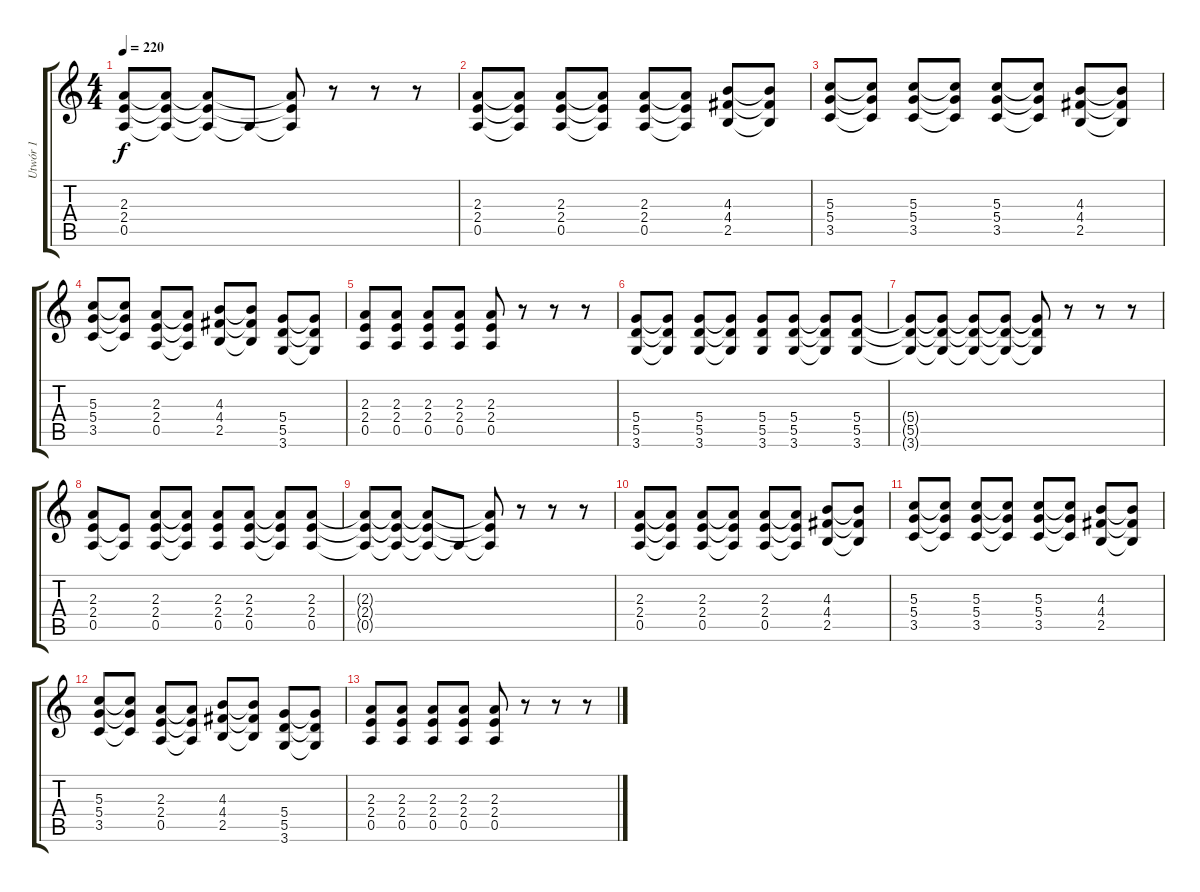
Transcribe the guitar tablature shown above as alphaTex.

\track ("Utwór 1" "Utwór 1") {instrument overdrivenguitar}
\staff {score tabs}
\tuning (E4 B3 G3 D3 A2 E2) {hide}
\ts (4 4)
\tempo 220
\clef g2
\ks c
(2.3{t} 2.4{t} 0.5{t}).8{dy f} (2.3{t} 2.4{t} 0.5{t}).8 (2.3{t} 2.4{t} 0.5{t}).8 0.5{t}.8 (2.3{t} 2.4{t} 0.5{t}).8 r.8 r.8 r.8 |
(2.3 2.4 0.5).8 (2.3{t} 2.4{t} 0.5{t}).8 (2.3 2.4 0.5).8 (2.3{t} 2.4{t} 0.5{t}).8 (2.3 2.4 0.5).8 (2.3{t} 2.4{t} 0.5{t}).8 (4.3 4.4 2.5).8 (4.3{t} 4.4{t} 2.5{t}).8 |
(5.3 5.4 3.5).8 (5.3{t} 5.4{t} 3.5{t}).8 (5.3 5.4 3.5).8 (5.3{t} 5.4{t} 3.5{t}).8 (5.3 5.4 3.5).8 (5.3{t} 5.4{t} 3.5{t}).8 (4.3 4.4 2.5).8 (4.3{t} 4.4{t} 2.5{t}).8 |
(5.3 5.4 3.5).8 (5.3{t} 5.4{t} 3.5{t}).8 (2.3 2.4 0.5).8 (2.3{t} 2.4{t} 0.5{t}).8 (4.3 4.4 2.5).8 (4.3{t} 4.4{t} 2.5{t}).8 (5.4 5.5 3.6).8 (5.4{t} 5.5{t} 3.6{t}).8 |
(2.3 2.4 0.5).8 (2.3 2.4 0.5).8 (2.3 2.4 0.5).8 (2.3 2.4 0.5).8 (2.3 2.4 0.5).8 r.8 r.8 r.8 |
(5.4 5.5 3.6).8 (5.4{t} 5.5{t} 3.6{t}).8 (5.4 5.5 3.6).8 (5.4{t} 5.5{t} 3.6{t}).8 (5.4 5.5 3.6).8 (5.4 5.5 3.6).8 (5.4{t} 5.5{t} 3.6{t}).8 (5.4 5.5 3.6).8 |
(5.4{t} 5.5{t} 3.6{t}).8 (5.4{t} 5.5{t} 3.6{t}).8 (5.4{t} 5.5{t} 3.6{t}).8 (5.4{t} 5.5{t} 3.6{t}).8 (5.4{t} 5.5{t} 3.6{t}).8 r.8 r.8 r.8 |
(2.3 2.4 0.5).8 (2.4{t} 0.5{t}).8 (2.3 2.4 0.5).8 (2.3{t} 2.4{t} 0.5{t}).8 (2.3 2.4 0.5).8 (2.3 2.4 0.5).8 (2.3{t} 2.4{t} 0.5{t}).8 (2.3 2.4 0.5).8 |
(2.3{t} 2.4{t} 0.5{t}).8 (2.3{t} 2.4{t} 0.5{t}).8 (2.3{t} 2.4{t} 0.5{t}).8 0.5{t}.8 (2.3{t} 2.4{t} 0.5{t}).8 r.8 r.8 r.8 |
(2.3 2.4 0.5).8 (2.3{t} 2.4{t} 0.5{t}).8 (2.3 2.4 0.5).8 (2.3{t} 2.4{t} 0.5{t}).8 (2.3 2.4 0.5).8 (2.3{t} 2.4{t} 0.5{t}).8 (4.3 4.4 2.5).8 (4.3{t} 4.4{t} 2.5{t}).8 |
(5.3 5.4 3.5).8 (5.3{t} 5.4{t} 3.5{t}).8 (5.3 5.4 3.5).8 (5.3{t} 5.4{t} 3.5{t}).8 (5.3 5.4 3.5).8 (5.3{t} 5.4{t} 3.5{t}).8 (4.3 4.4 2.5).8 (4.3{t} 4.4{t} 2.5{t}).8 |
(5.3 5.4 3.5).8 (5.3{t} 5.4{t} 3.5{t}).8 (2.3 2.4 0.5).8 (2.3{t} 2.4{t} 0.5{t}).8 (4.3 4.4 2.5).8 (4.3{t} 4.4{t} 2.5{t}).8 (5.4 5.5 3.6).8 (5.4{t} 5.5{t} 3.6{t}).8 |
(2.3 2.4 0.5).8 (2.3 2.4 0.5).8 (2.3 2.4 0.5).8 (2.3 2.4 0.5).8 (2.3 2.4 0.5).8 r.8 r.8 r.8
